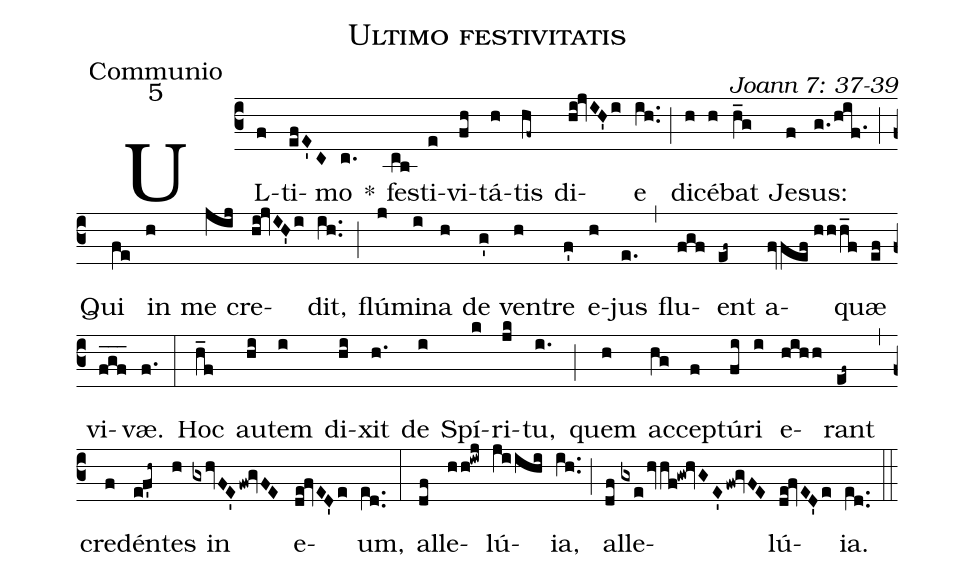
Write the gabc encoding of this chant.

name: Ultimo festivitatis;
office-part: Communio;
mode: 5;
commentary: Joann 7: 37-39;
%%
(c3) UL(f)ti(efE'C)mo(c.) *() fes(cb)ti(e)vi(fh)tá(h)tis(hf~) di(hi!jvIH'i)e(ih..) (;) di(h)cé(h)bat(h_g) Je(f)sus:(g./hif.1) (;) Qui(fe) in(h) me(jij) cre(hi!jvIH'i)dit,(ih..) (;) flú(j)mi(i)na(h) de(g') ven(h)tre(f') e(h)jus(e.) (,) flu(fgf)ent(ef~) a(fvfef//hhh_f)quæ(ef) vi(f_g_f_)væ.(f.) (:)
Hoc(h_f) au(hi)tem(i) di(hi)xit(h.) de(i) Spí(k)ri(jk)tu,(i.) (;) quem(h) ac(hg)cep(f)tú(fi)ri(i) e(hihh)rant(ef~) (,) cre(f)dén(ef'h~)tes(h) in(gxhvFE'fw!gvFE) e(de!fvED'e)um,(e[ll:1]d..) (:)
al(df)le(hh!iwj)lú(jiihi)ia,(ih..) (;) al(df)le(gxehvhf!gw!hvGE'fw!gvFE)lú(de!fvED'e)ia.(e[ll:1]d..) (::)
